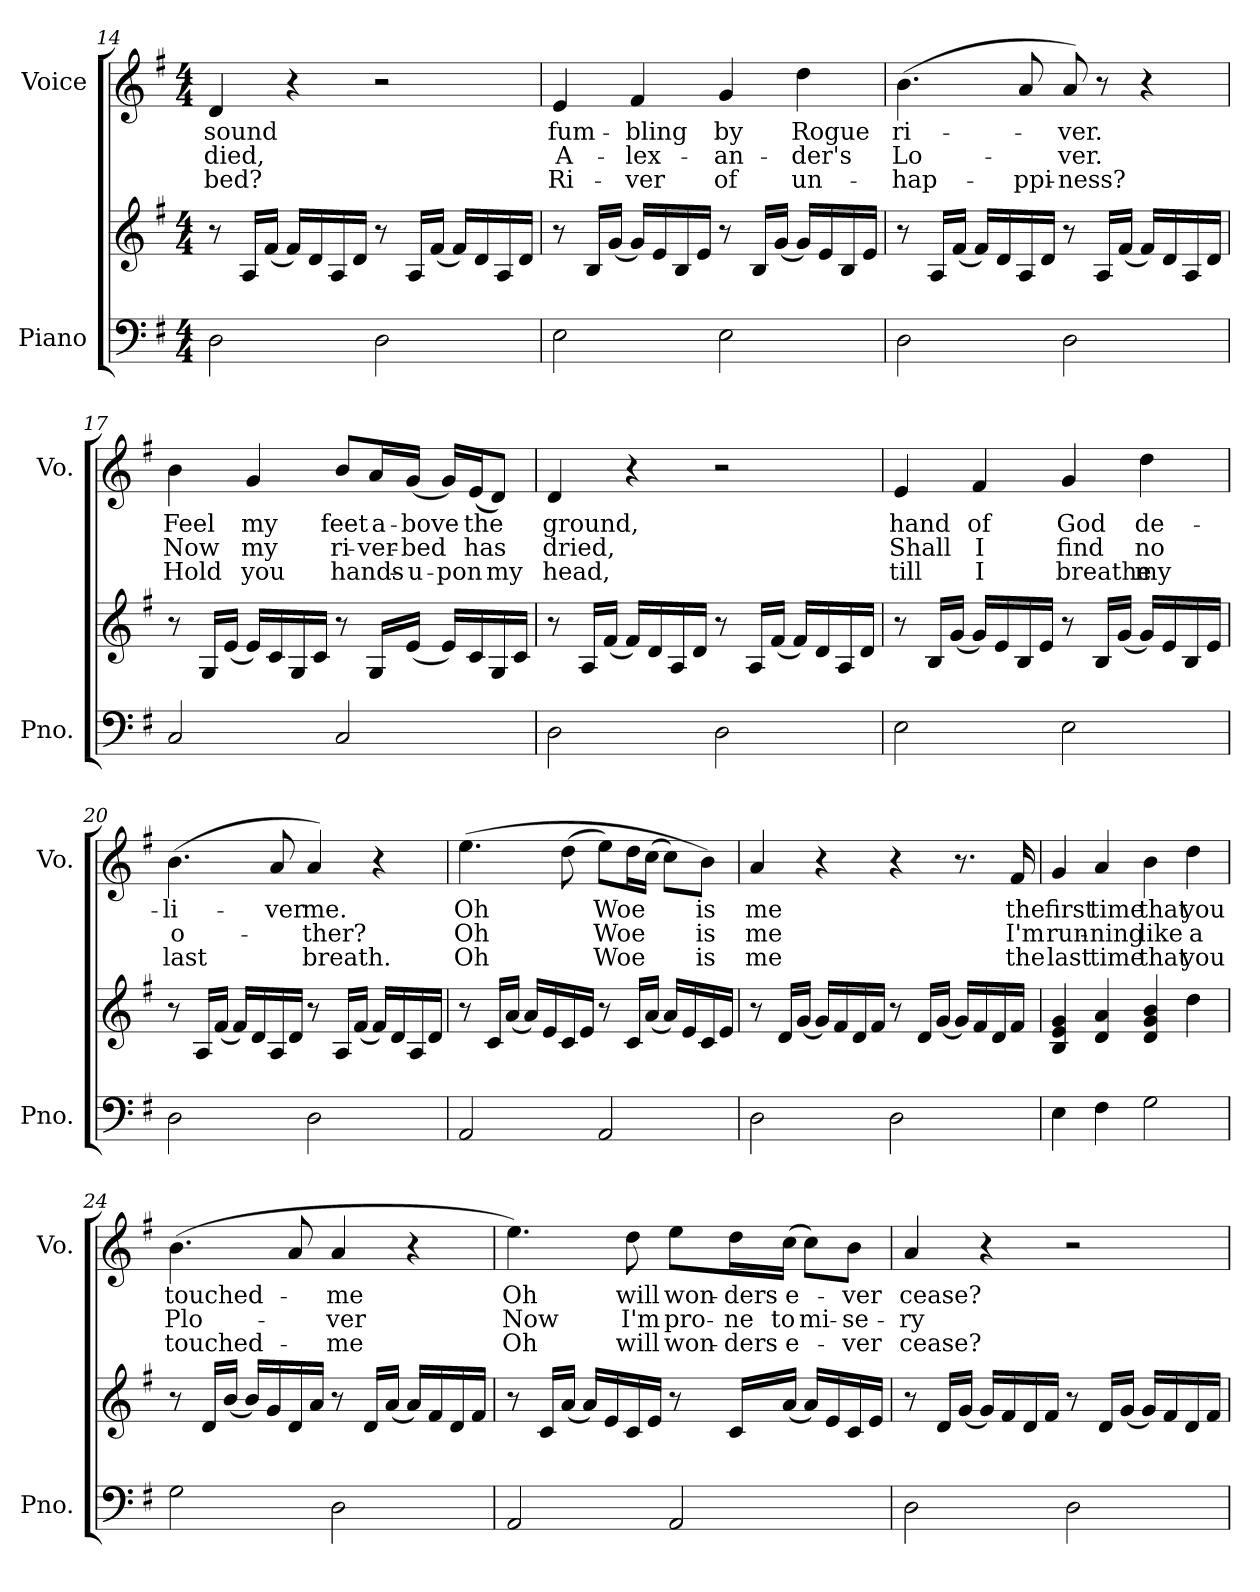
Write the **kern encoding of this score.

**kern	**kern	**kern	**text	**text	**text
*part2	*part2	*part1	*part1	*part1	*part1
*staff3	*staff2	*staff1	*staff1	*staff1	*staff1
*I"Piano	*	*I"Voice	*	*	*
*I'Pno.	*	*I'Vo.	*	*	*
*clefF4	*clefG2	*clefG2	*	*	*
*k[f#]	*k[f#]	*k[f#]	*	*	*
*M4/4	*M4/4	*M4/4	*	*	*
=14	=14	=14	=14	=14	=14
!	!	!	!LO:LY:b	!LO:LY:b	!LO:LY:b
2D\	8r	4d/	sound	died,	bed?
.	16A/LL	.	.	.	.
.	(16f#/JJ	.	.	.	.
.	16f#/LL)	4r	.	.	.
.	16d/	.	.	.	.
.	16A/	.	.	.	.
.	16d/JJ	.	.	.	.
2D\	8r	2r	.	.	.
.	16A/LL	.	.	.	.
.	(16f#/JJ	.	.	.	.
.	16f#/LL)	.	.	.	.
.	16d/	.	.	.	.
.	16A/	.	.	.	.
.	16d/JJ	.	.	.	.
!!LO:LB:g=z
=15	=15	=15	=15	=15	=15
!	!	!	!LO:LY:b	!LO:LY:b	!LO:LY:b
2E\	8r	4e/	fum-	A-	Ri-
.	16B/LL	.	.	.	.
.	(16g/JJ	.	.	.	.
!	!	!	!LO:LY:b	!LO:LY:b	!LO:LY:b
.	16g/LL)	4f#/	-bling	-lex-	-ver
.	16e/	.	.	.	.
.	16B/	.	.	.	.
.	16e/JJ	.	.	.	.
!	!	!	!LO:LY:b	!LO:LY:b	!LO:LY:b
2E\	8r	4g/	by	-an-	of
.	16B/LL	.	.	.	.
.	(16g/JJ	.	.	.	.
!	!	!	!LO:LY:b	!LO:LY:b	!LO:LY:b
.	16g/LL)	4dd\	Rogue	-der's	un-
.	16e/	.	.	.	.
.	16B/	.	.	.	.
.	16e/JJ	.	.	.	.
=16	=16	=16	=16	=16	=16
!	!	!	!LO:LY:b	!LO:LY:b	!LO:LY:b
2D\	8r	(4.b\	ri-	Lo-	-hap-
.	16A/LL	.	.	.	.
.	(16f#/JJ	.	.	.	.
.	16f#/LL)	.	.	.	.
.	16d/	.	.	.	.
!	!	!	!	!	!LO:LY:b
.	16A/	8a/	.	.	-ppi-
.	16d/JJ	.	.	.	.
!	!	!	!LO:LY:b	!LO:LY:b	!LO:LY:b
2D\	8r	8a/)	-ver.	-ver.	-ness?
.	16A/LL	8r	.	.	.
.	(16f#/JJ	.	.	.	.
.	16f#/LL)	4r	.	.	.
.	16d/	.	.	.	.
.	16A/	.	.	.	.
.	16d/JJ	.	.	.	.
!!LO:LB:g=z
=17	=17	=17	=17	=17	=17
!	!	!	!LO:LY:b	!LO:LY:b	!LO:LY:b
2C/	8r	4b\	Feel	Now	Hold
.	16G/LL	.	.	.	.
.	(16e/JJ	.	.	.	.
!	!	!	!LO:LY:b	!LO:LY:b	!LO:LY:b
.	16e/LL)	4g/	my	my	you
.	16c/	.	.	.	.
.	16G/	.	.	.	.
.	16c/JJ	.	.	.	.
!	!	!	!LO:LY:b	!LO:LY:b	!LO:LY:b
2C/	8r	8b/L	feet	ri-	hands-
!	!	!	!LO:LY:b	!LO:LY:b	!
.	16G/LL	16a/L	a-	-ver-	.
!	!	!	!LO:LY:b	!LO:LY:b	!LO:LY:b
.	(16e/JJ	(16g/JJ	-bove	-bed	-u-
!	!	!	!	!	!LO:LY:b
.	16e/LL)	16g/LL)	.	.	-pon
!	!	!	!LO:LY:b	!LO:LY:b	!
.	16c/	(16e/J	the	has	.
!	!	!	!	!	!LO:LY:b
.	16G/	8d/J)	.	.	my
.	16c/JJ	.	.	.	.
=18	=18	=18	=18	=18	=18
!	!	!	!LO:LY:b	!LO:LY:b	!LO:LY:b
2D\	8r	4d/	ground,	dried,	head,
.	16A/LL	.	.	.	.
.	(16f#/JJ	.	.	.	.
.	16f#/LL)	4r	.	.	.
.	16d/	.	.	.	.
.	16A/	.	.	.	.
.	16d/JJ	.	.	.	.
2D\	8r	2r	.	.	.
.	16A/LL	.	.	.	.
.	(16f#/JJ	.	.	.	.
.	16f#/LL)	.	.	.	.
.	16d/	.	.	.	.
.	16A/	.	.	.	.
.	16d/JJ	.	.	.	.
!!LO:PB:g=z
=19	=19	=19	=19	=19	=19
!	!	!	!LO:LY:b	!LO:LY:b	!LO:LY:b
2E\	8r	4e/	hand	Shall	till
.	16B/LL	.	.	.	.
.	(16g/JJ	.	.	.	.
!	!	!	!LO:LY:b	!LO:LY:b	!LO:LY:b
.	16g/LL)	4f#/	of	I	I
.	16e/	.	.	.	.
.	16B/	.	.	.	.
.	16e/JJ	.	.	.	.
!	!	!	!LO:LY:b	!LO:LY:b	!LO:LY:b
2E\	8r	4g/	God	find	breathe
.	16B/LL	.	.	.	.
.	(16g/JJ	.	.	.	.
!	!	!	!LO:LY:b	!LO:LY:b	!LO:LY:b
.	16g/LL)	4dd\	de-	no	my
.	16e/	.	.	.	.
.	16B/	.	.	.	.
.	16e/JJ	.	.	.	.
=20	=20	=20	=20	=20	=20
!	!	!	!LO:LY:b	!LO:LY:b	!LO:LY:b
2D\	8r	(4.b\	-li-	o-	last
.	16A/LL	.	.	.	.
.	(16f#/JJ	.	.	.	.
.	16f#/LL)	.	.	.	.
.	16d/	.	.	.	.
!	!	!	!LO:LY:b	!	!
.	16A/	8a/	-ver	.	.
.	16d/JJ	.	.	.	.
!	!	!	!LO:LY:b	!LO:LY:b	!LO:LY:b
2D\	8r	4a/)	me.	-ther?	breath.
.	16A/LL	.	.	.	.
.	(16f#/JJ	.	.	.	.
.	16f#/LL)	4r	.	.	.
.	16d/	.	.	.	.
.	16A/	.	.	.	.
.	16d/JJ	.	.	.	.
!!LO:LB:g=z
=21	=21	=21	=21	=21	=21
!	!	!	!LO:LY:b	!LO:LY:b	!LO:LY:b
2AA/	8r	(4.ee\	Oh	Oh	Oh
.	16c/LL	.	.	.	.
.	(16a/JJ	.	.	.	.
.	16a/LL)	.	.	.	.
.	16e/	.	.	.	.
.	16c/	(8dd\	.	.	.
.	16e/JJ	.	.	.	.
!	!	!	!LO:LY:b	!LO:LY:b	!LO:LY:b
2AA/	8r	8ee\L)	Woe	Woe	Woe
.	16c/LL	16dd\L	.	.	.
.	(16a/JJ	(16cc\JJ	.	.	.
.	16a/LL)	8cc\L)	.	.	.
.	16e/	.	.	.	.
!	!	!	!LO:LY:b	!LO:LY:b	!LO:LY:b
.	16c/	8b\J)	is	is	is
.	16e/JJ	.	.	.	.
=22	=22	=22	=22	=22	=22
!	!	!	!LO:LY:b	!LO:LY:b	!LO:LY:b
2D\	8r	4a/	me	me	me
.	16d/LL	.	.	.	.
.	(16g/JJ	.	.	.	.
.	16g/LL)	4r	.	.	.
.	16f#/	.	.	.	.
.	16d/	.	.	.	.
.	16f#/JJ	.	.	.	.
2D\	8r	4r	.	.	.
.	16d/LL	.	.	.	.
.	(16g/JJ	.	.	.	.
.	16g/LL)	8.r	.	.	.
.	16f#/	.	.	.	.
.	16d/	.	.	.	.
!	!	!	!LO:LY:b	!LO:LY:b	!LO:LY:b
.	16f#/JJ	16f#/	the	I'm	the
=23	=23	=23	=23	=23	=23
!	!	!	!LO:LY:b	!LO:LY:b	!LO:LY:b
4E\	4B/ 4e/ 4g/	4g/	first	run-	last
!	!	!	!LO:LY:b	!LO:LY:b	!LO:LY:b
4F#\	4d/ 4a/	4a/	time	-ning	time
!	!	!	!LO:LY:b	!LO:LY:b	!LO:LY:b
2G\	4d/ 4g/ 4b/	4b\	that	like	that
!	!	!	!LO:LY:b	!LO:LY:b	!LO:LY:b
.	4dd\	4dd\	you	a	you
!!LO:LB:g=z
=24	=24	=24	=24	=24	=24
!	!	!	!LO:LY:b	!LO:LY:b	!LO:LY:b
2G\	8r	(4.b\	touched-	Plo-	touched-
.	16d/LL	.	.	.	.
.	(16b/JJ	.	.	.	.
.	16b/LL)	.	.	.	.
.	16g/	.	.	.	.
.	16d/	8a/	.	.	.
.	16a/JJ	.	.	.	.
!	!	!	!LO:LY:b	!LO:LY:b	!LO:LY:b
2D\	8r	4a/	-me	-ver	-me
.	16d/LL	.	.	.	.
.	(16a/JJ	.	.	.	.
.	16a/LL)	4r	.	.	.
.	16f#/	.	.	.	.
.	16d/	.	.	.	.
.	16f#/JJ	.	.	.	.
=25	=25	=25	=25	=25	=25
!	!	!	!LO:LY:b	!LO:LY:b	!LO:LY:b
2AA/	8r	4.ee\)	Oh	Now	Oh
.	16c/LL	.	.	.	.
.	(16a/JJ	.	.	.	.
.	16a/LL)	.	.	.	.
.	16e/	.	.	.	.
!	!	!	!LO:LY:b	!LO:LY:b	!LO:LY:b
.	16c/	8dd\	will	I'm	will
.	16e/JJ	.	.	.	.
!	!	!	!LO:LY:b	!LO:LY:b	!LO:LY:b
2AA/	8r	8ee\L	won-	pro-	won-
!	!	!	!LO:LY:b	!LO:LY:b	!LO:LY:b
.	16c/LL	16dd\L	-ders	-ne	-ders
!	!	!	!LO:LY:b	!LO:LY:b	!LO:LY:b
.	(16a/JJ	(16cc\JJ	e-	to	e-
!	!	!	!	!LO:LY:b	!
.	16a/LL)	8cc\L)	.	mi-	.
.	16e/	.	.	.	.
!	!	!	!LO:LY:b	!LO:LY:b	!LO:LY:b
.	16c/	8b\J	-ver	-se-	-ver
.	16e/JJ	.	.	.	.
!!LO:PB:g=z
=26	=26	=26	=26	=26	=26
!	!	!	!LO:LY:b	!LO:LY:b	!LO:LY:b
2D\	8r	4a/	cease?	-ry	cease?
.	16d/LL	.	.	.	.
.	(16g/JJ	.	.	.	.
.	16g/LL)	4r	.	.	.
.	16f#/	.	.	.	.
.	16d/	.	.	.	.
.	16f#/JJ	.	.	.	.
2D\	8r	2r	.	.	.
.	16d/LL	.	.	.	.
.	(16g/JJ	.	.	.	.
.	16g/LL)	.	.	.	.
.	16f#/	.	.	.	.
.	16d/	.	.	.	.
.	16f#/JJ	.	.	.	.
=	=	=	=	=	=
*-	*-	*-	*-	*-	*-
